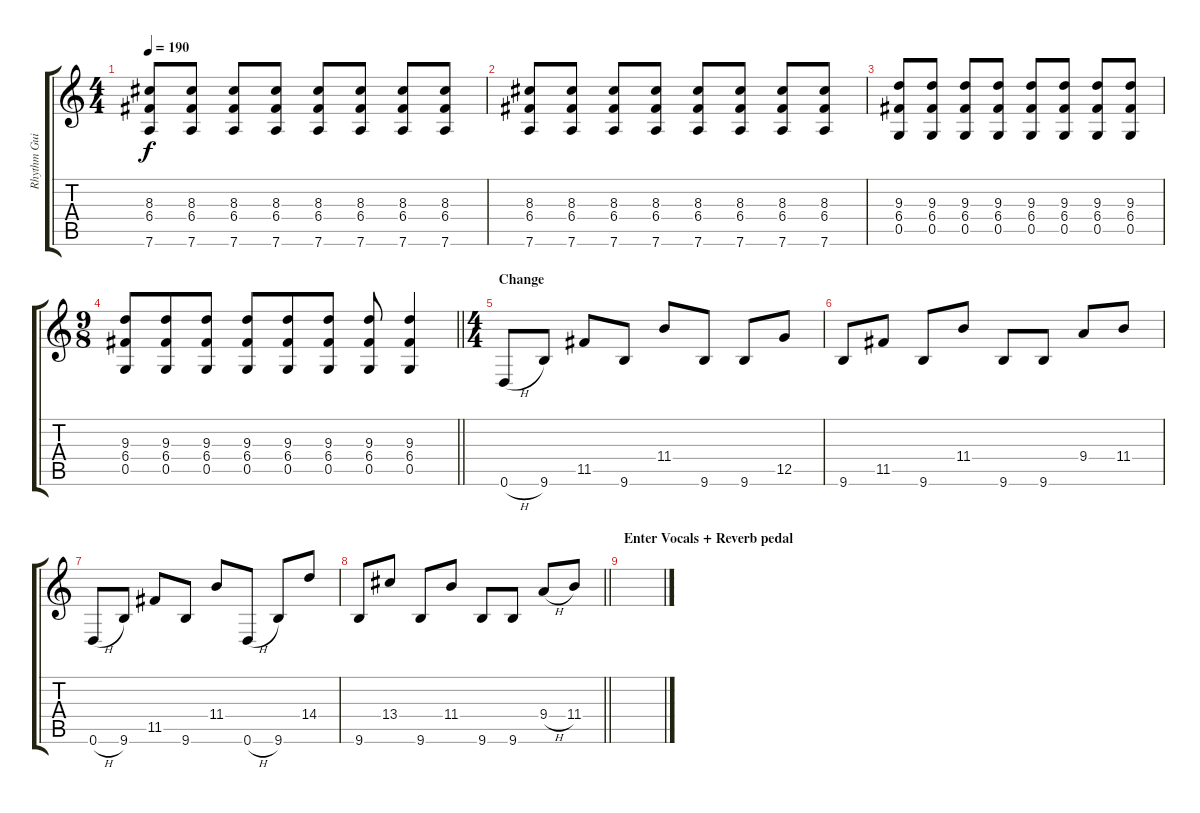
\track ("Rhythm Guitar" "Rhythm Gui") {instrument distortionguitar}
\staff {score tabs}
\tuning (D4 A3 F3 C3 G2 D2) {hide}
\ts (4 4)
\tempo 190
\clef g2
\ks c
(8.3 6.4 7.6).8{dy f} (8.3 6.4 7.6).8 (8.3 6.4 7.6).8 (8.3 6.4 7.6).8 (8.3 6.4 7.6).8 (8.3 6.4 7.6).8 (8.3 6.4 7.6).8 (8.3 6.4 7.6).8 |
(8.3 6.4 7.6).8 (8.3 6.4 7.6).8 (8.3 6.4 7.6).8 (8.3 6.4 7.6).8 (8.3 6.4 7.6).8 (8.3 6.4 7.6).8 (8.3 6.4 7.6).8 (8.3 6.4 7.6).8 |
(9.3 6.4 0.5).8 (9.3 6.4 0.5).8 (9.3 6.4 0.5).8 (9.3 6.4 0.5).8 (9.3 6.4 0.5).8 (9.3 6.4 0.5).8 (9.3 6.4 0.5).8 (9.3 6.4 0.5).8 |
\ts (9 8)
\barLineRight lightlight
(9.3 6.4 0.5).8 (9.3 6.4 0.5).8 (9.3 6.4 0.5).8 (9.3 6.4 0.5).8 (9.3 6.4 0.5).8 (9.3 6.4 0.5).8 (9.3 6.4 0.5).8 (9.3 6.4 0.5).4 |
\ts (4 4)
\section ("" "Change")
0.6{h}.8 9.6.8 11.5.8 9.6.8 11.4.8 9.6.8 9.6.8 12.5.8 |
9.6.8 11.5.8 9.6.8 11.4.8 9.6.8 9.6.8 9.4.8 11.4.8 |
0.6{h}.8 9.6.8 11.5.8 9.6.8 11.4.8 0.6{h}.8 9.6.8 14.4.8 |
\barLineRight lightlight
9.6.8 13.4.8 9.6.8 11.4.8 9.6.8 9.6.8 9.4{h}.8 11.4.8 |
\section ("" "Enter Vocals + Reverb pedal")
